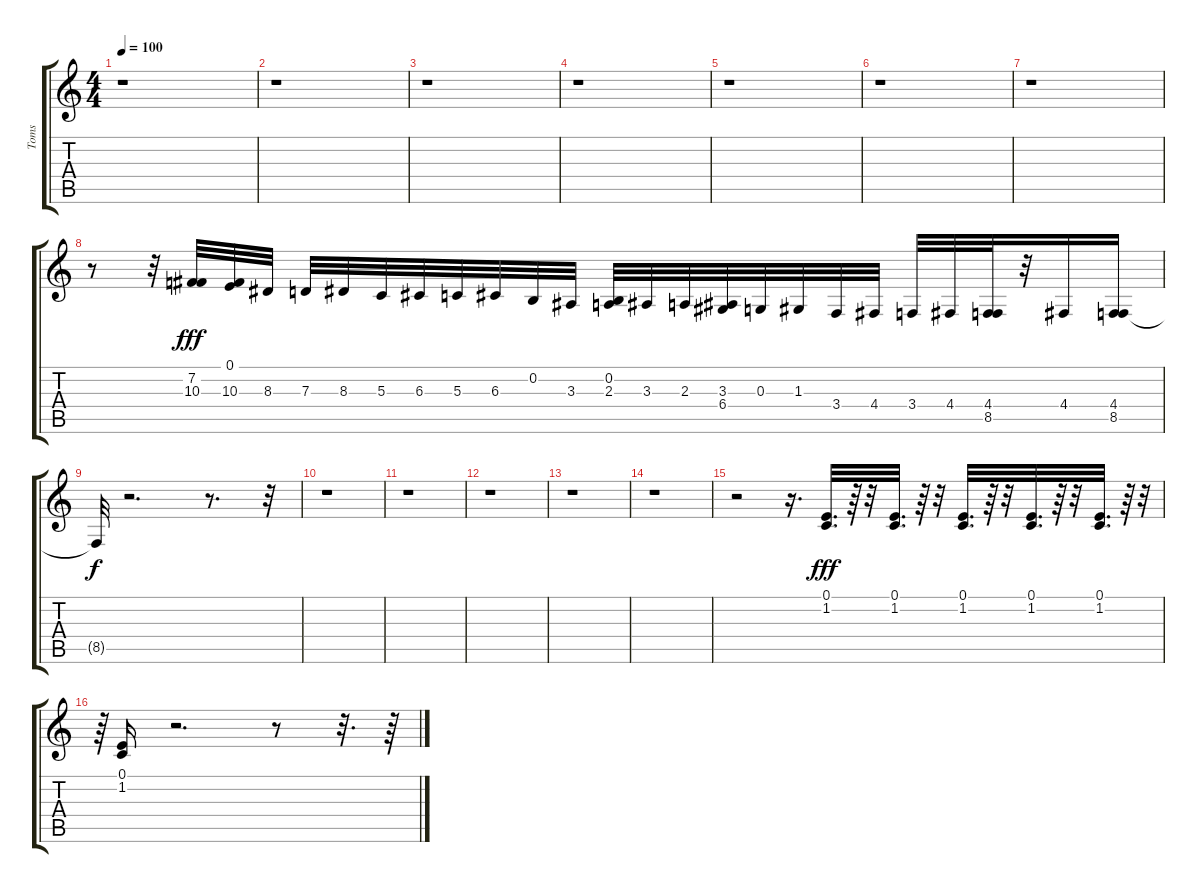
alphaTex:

\track ("Toms" "Toms") {instrument melodictom}
\staff {score tabs}
\tuning (E4 B3 G3 D3 A2 E2) {hide}
\ts (4 4)
\tempo 100
\clef g2
\ks c
r.1{dy fff} |
r.1 |
r.1 |
r.1 |
r.1 |
r.1 |
r.1 |
r.8 r.32 (7.2 10.3).32 (0.1 10.3).32 8.3.32 7.3.32 8.3.32 5.3.32 6.3.32 5.3.32 6.3.32 0.2.32 3.3.32 (0.2 2.3).32 3.3.32 2.3.32 (3.3 6.4).32 0.3.32 1.3.32 3.4.32 4.4.32 3.4.32 4.4.32 (4.4 8.5).32 r.32 4.4.16 (4.4 8.5).16 |
8.5{t}.32{dy f} r.2{d} r.8{d} r.32 |
r.1 |
r.1 |
r.1 |
r.1 |
r.1 |
r.2 r.16{d} (0.1 1.2).32{d dy fff} r.64 r.32 (0.1 1.2).32{d} r.64 r.32 (0.1 1.2).32{d} r.64 r.32 (0.1 1.2).32{d} r.64 r.32 (0.1 1.2).32{d} r.64 r.32{tu (3 2)} |
r.64{tu (3 2)} (0.1 1.2).16 r.2{d} r.8 r.32{d} r.64
